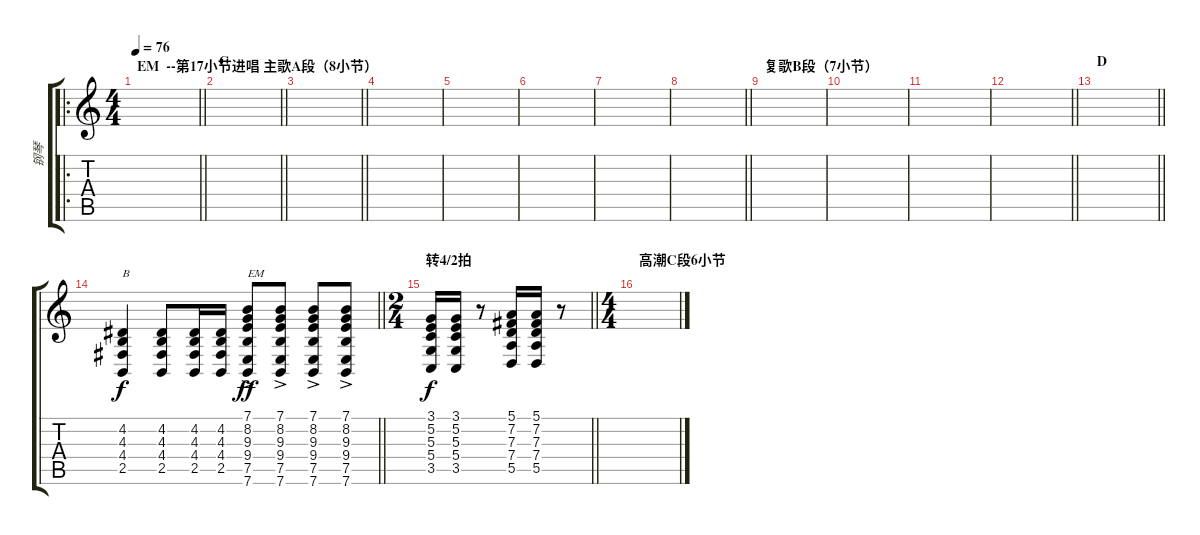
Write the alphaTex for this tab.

\track ("钢琴" "钢琴") {instrument acousticgrandpiano}
\staff {score tabs}
\tuning (E4 B3 G3 D3 A2 E2) {hide}
\ro
\ts (4 4)
\section ("" "EM  --第17小节进唱 主歌A段（8小节）")
\tempo 76
\clef g2
\barLineRight lightlight
\ks c
|
\section ("" "C")
\barLineRight lightlight
|
\barLineRight lightlight
|
|
|
|
|
\barLineRight lightlight
|
\section ("" "复歌B段（7小节）")
|
|
|
\barLineRight lightlight
|
\section ("" "D")
\barLineRight lightlight
|
\section ("" "")
\barLineRight lightlight
(4.2 4.3 4.4 2.5).4{txt "B"} (4.2 4.3 4.4 2.5).8 (4.2 4.3 4.4 2.5).16 (4.2 4.3 4.4 2.5).16 (7.1 8.2 9.3 9.4 7.5 7.6{ac}).8{txt "EM" dy ff} (7.1 8.2 9.3 9.4 7.5 7.6{ac}).8 (7.1 8.2 9.3 9.4 7.5 7.6{ac}).8 (7.1 8.2 9.3 9.4 7.5 7.6{ac}).8 |
\ts (2 4)
\section ("" "转4/2拍")
\barLineRight lightlight
(3.1 5.2 5.3 5.4 3.5).16{dy f} (3.1 5.2 5.3 5.4 3.5).16 r.8 (5.1 7.2 7.3 7.4 5.5).16 (5.1 7.2 7.3 7.4 5.5).16 r.8 |
\ts (4 4)
\section ("" "高潮C段6小节")
